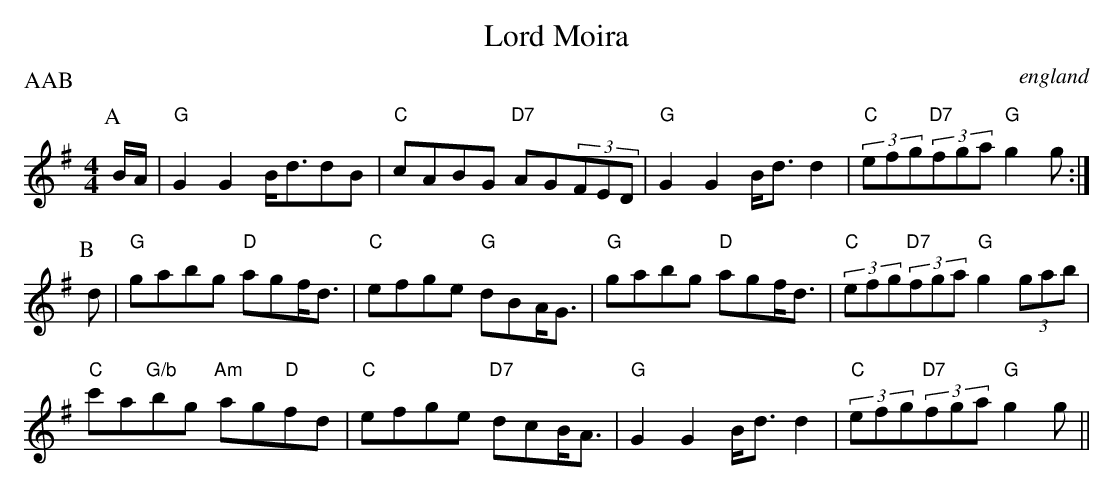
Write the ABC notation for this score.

X:1
T:Lord Moira
O:england
P:AAB
M:4/4
L:1/8
K:G
P:A
B/2A/2|"G"G2G2 B/2d3/2dB|"C"cABG "D7"AG(3FED|"G"G2G2 B/2d3/2d2|\
"C"(3efg"D7"(3fga "G"g2g:|
P:B
d|"G"gabg "D"agf/2d3/2|"C"efge "G"dBA/2G3/2|"G"gabg "D"agf/2d3/2|\
"C"(3efg"D7"(3fga "G"g2(3gab|
"C"c'a"G/b"bg "Am"ag"D"fd|"C"efge "D7"dcB/2A3/2|"G"G2G2 B/2d3/2d2|\
"C"(3efg"D7"(3fga "G"g2g||
